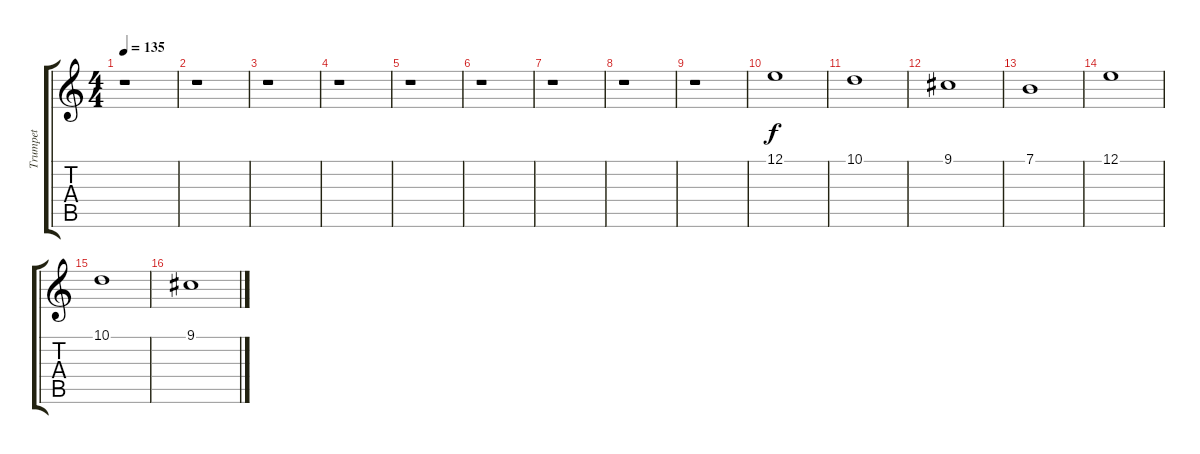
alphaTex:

\track ("Trumpet" "Trumpet") {instrument trumpet}
\staff {score tabs}
\tuning (E4 B3 G3 D3 A2 E2) {hide}
\ts (4 4)
\tempo 135
\clef g2
\ks c
r.1{dy f} |
r.1 |
r.1 |
r.1 |
r.1 |
r.1 |
r.1 |
r.1 |
r.1 |
12.1.1 |
10.1.1 |
9.1.1 |
7.1.1 |
12.1.1 |
10.1.1 |
9.1.1
